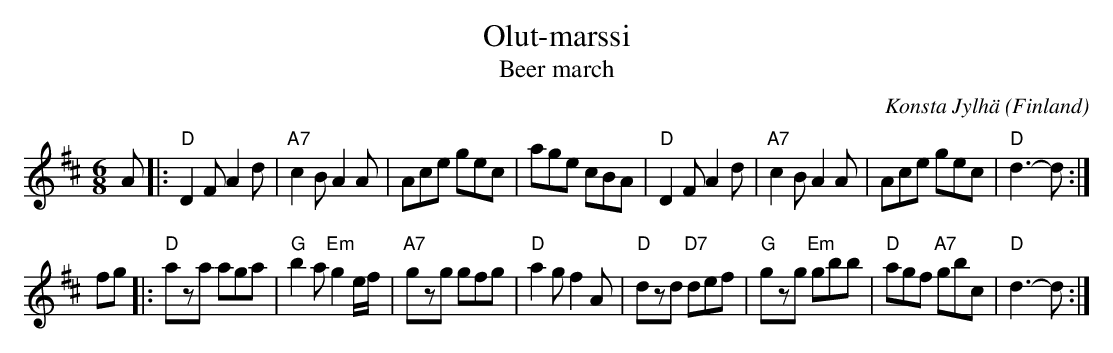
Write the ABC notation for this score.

X:1
T: Olut-marssi
T: Beer march
C: Konsta Jylh\"a
O: Finland
M: 6/8
L: 1/8
K: D
 A |: "D"D2F A2d | "A7"c2B  A2A | Ace gec | age cBA \
   |  "D"D2F A2d | "A7"c2B A2A | Ace gec | "D"d3- d :|
fg |: "D"aza aga | "G"b2a "Em"g2e/f/ | "A7"gzg gfg | "D"a2g f2A \
   |  "D"dzd "D7"def | "G"gzg "Em"gbb | "D"agf "A7"gbc | "D"d3- d :|
